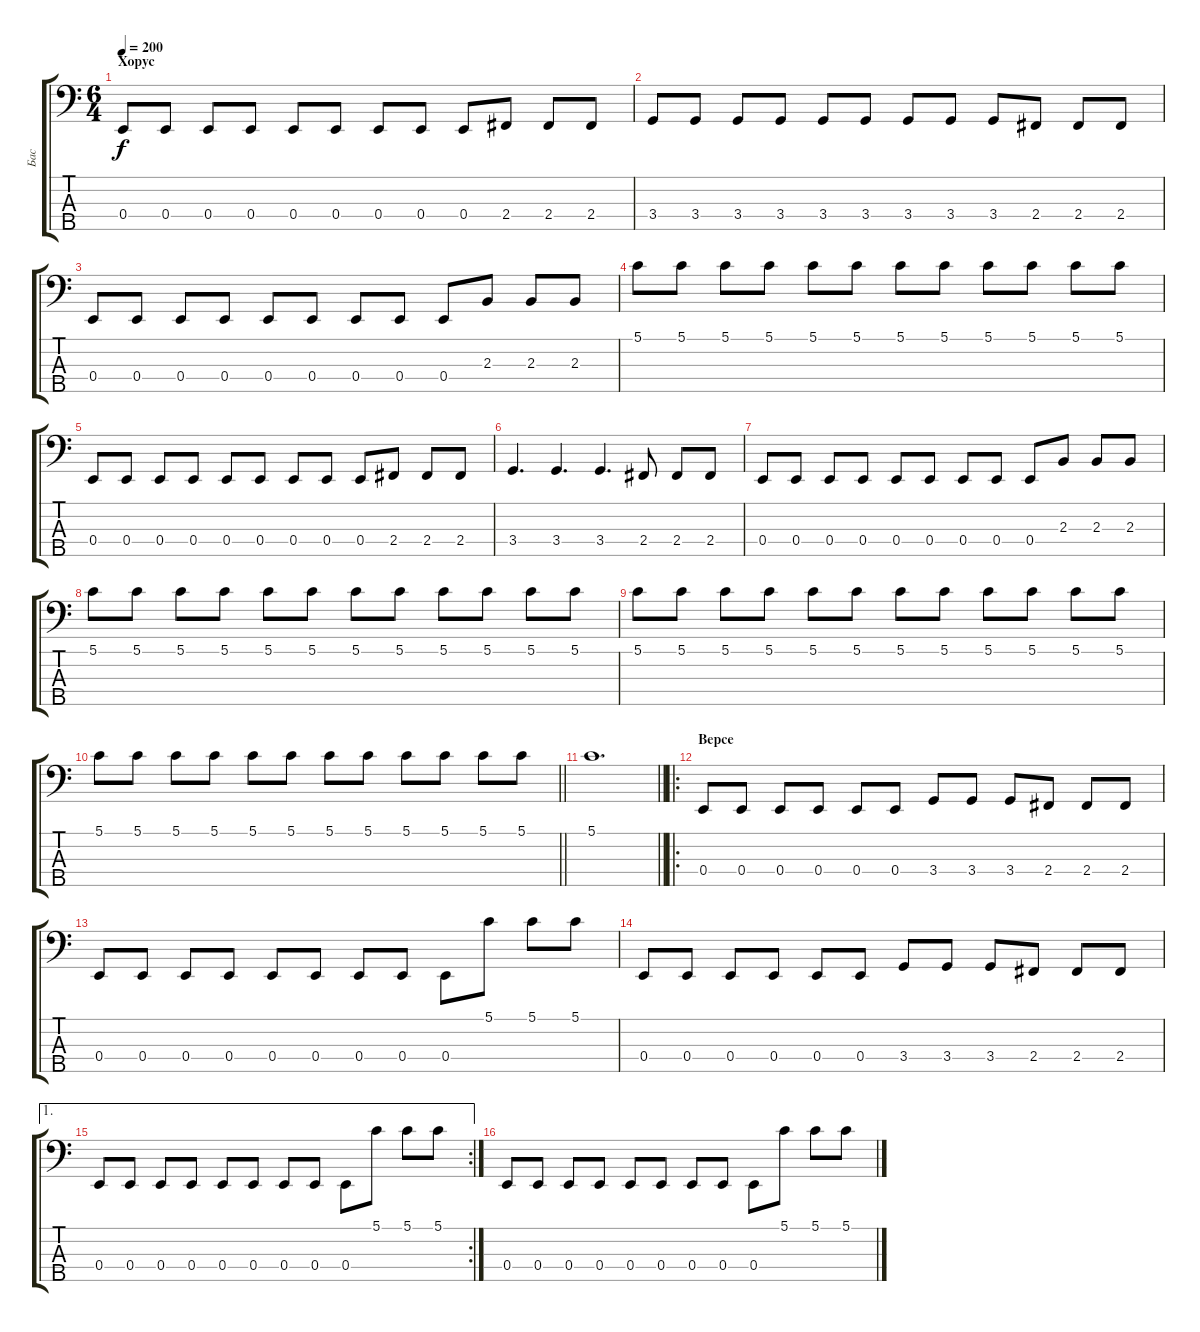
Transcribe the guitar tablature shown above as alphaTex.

\track ("Бас" "Бас") {instrument electricbasspick}
\staff {score tabs}
\tuning (G2 D2 A1 E1 B0) {hide}
\ts (6 4)
\section ("" "Хорус")
\tempo 200
\clef f4
\ks c
0.4.8{dy f} 0.4.8 0.4.8 0.4.8 0.4.8 0.4.8 0.4.8 0.4.8 0.4.8 2.4.8 2.4.8 2.4.8 |
3.4.8 3.4.8 3.4.8 3.4.8 3.4.8 3.4.8 3.4.8 3.4.8 3.4.8 2.4.8 2.4.8 2.4.8 |
0.4.8 0.4.8 0.4.8 0.4.8 0.4.8 0.4.8 0.4.8 0.4.8 0.4.8 2.3.8 2.3.8 2.3.8 |
5.1.8 5.1.8 5.1.8 5.1.8 5.1.8 5.1.8 5.1.8 5.1.8 5.1.8 5.1.8 5.1.8 5.1.8 |
0.4.8 0.4.8 0.4.8 0.4.8 0.4.8 0.4.8 0.4.8 0.4.8 0.4.8 2.4.8 2.4.8 2.4.8 |
3.4.4{d} 3.4.4{d} 3.4.4{d} 2.4.8 2.4.8 2.4.8 |
0.4.8 0.4.8 0.4.8 0.4.8 0.4.8 0.4.8 0.4.8 0.4.8 0.4.8 2.3.8 2.3.8 2.3.8 |
5.1.8 5.1.8 5.1.8 5.1.8 5.1.8 5.1.8 5.1.8 5.1.8 5.1.8 5.1.8 5.1.8 5.1.8 |
5.1.8 5.1.8 5.1.8 5.1.8 5.1.8 5.1.8 5.1.8 5.1.8 5.1.8 5.1.8 5.1.8 5.1.8 |
\barLineRight lightlight
5.1.8 5.1.8 5.1.8 5.1.8 5.1.8 5.1.8 5.1.8 5.1.8 5.1.8 5.1.8 5.1.8 5.1.8 |
\barLineRight lightlight
5.1.1{d} |
\ro
\section ("" "Версе")
0.4.8 0.4.8 0.4.8 0.4.8 0.4.8 0.4.8 3.4.8 3.4.8 3.4.8 2.4.8 2.4.8 2.4.8 |
0.4.8 0.4.8 0.4.8 0.4.8 0.4.8 0.4.8 0.4.8 0.4.8 0.4.8 5.1.8 5.1.8 5.1.8 |
0.4.8 0.4.8 0.4.8 0.4.8 0.4.8 0.4.8 3.4.8 3.4.8 3.4.8 2.4.8 2.4.8 2.4.8 |
\ae 1
\rc 2
0.4.8 0.4.8 0.4.8 0.4.8 0.4.8 0.4.8 0.4.8 0.4.8 0.4.8 5.1.8 5.1.8 5.1.8 |
0.4.8 0.4.8 0.4.8 0.4.8 0.4.8 0.4.8 0.4.8 0.4.8 0.4.8 5.1.8 5.1.8 5.1.8
